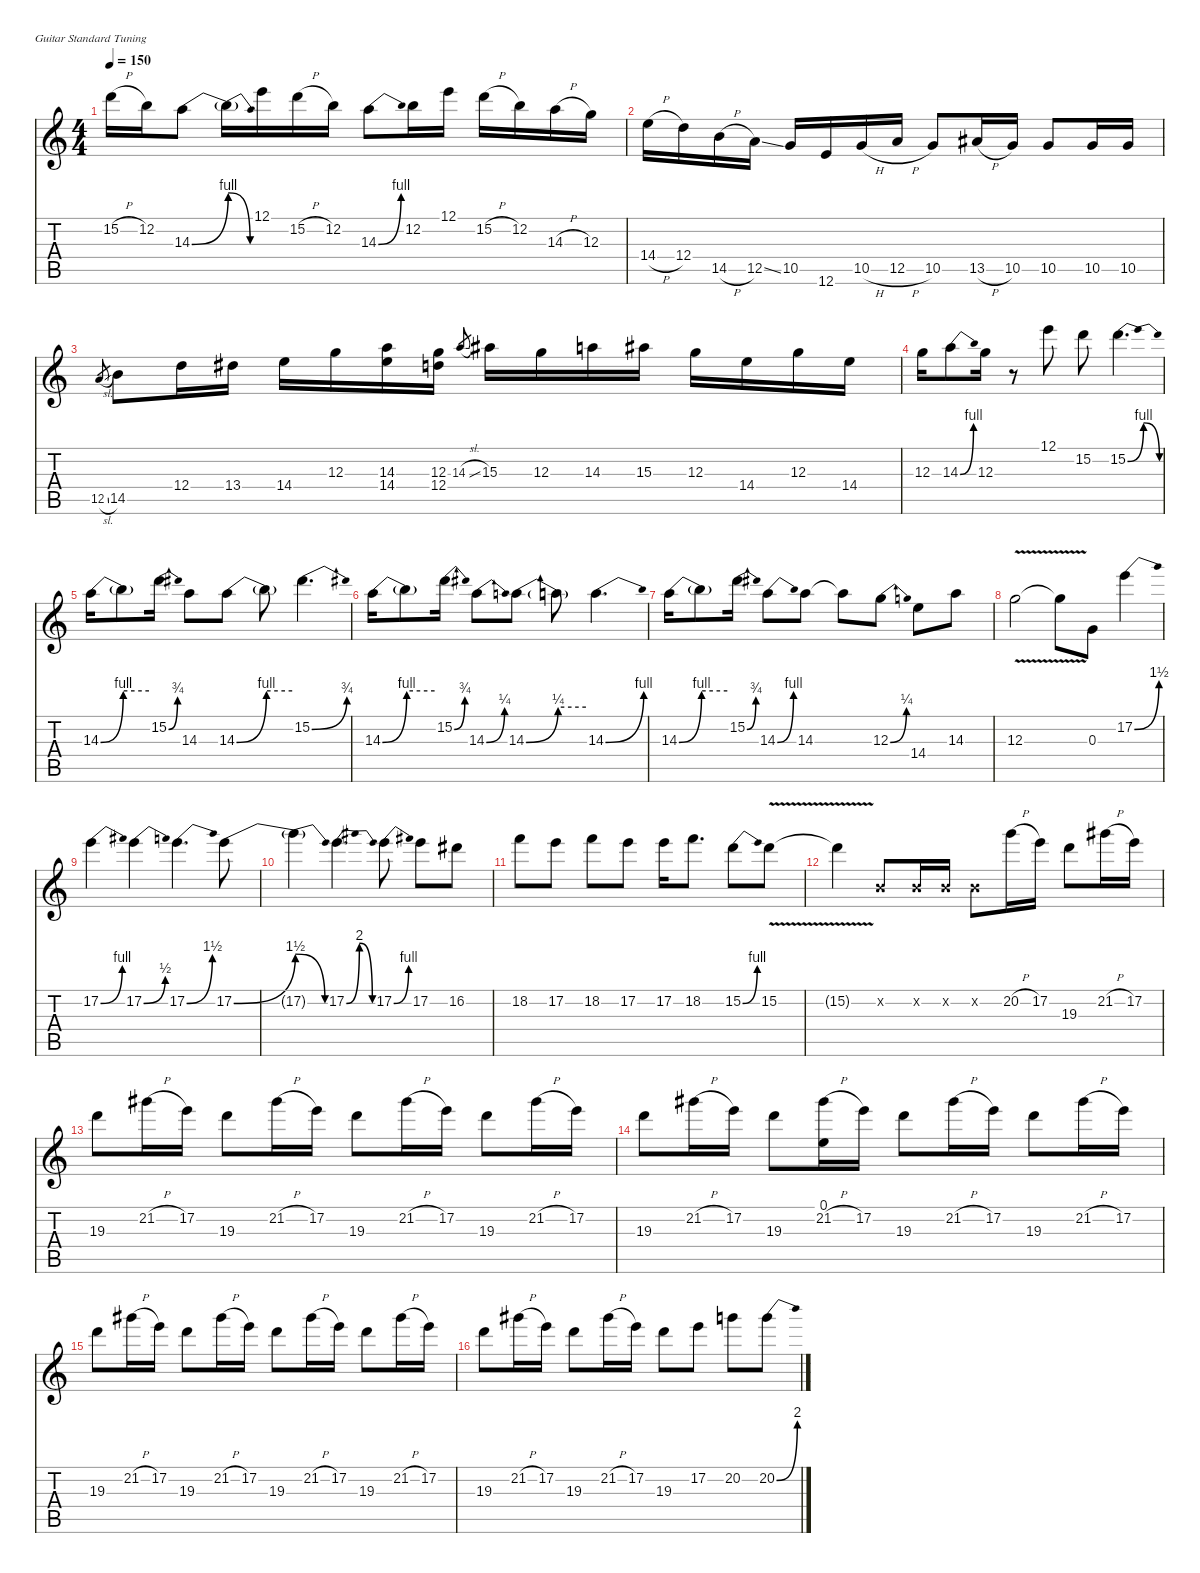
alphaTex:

\defaultSystemsLayout 4
\hideDynamics
\bracketExtendMode nobrackets
\singleTrackTrackNamePolicy hidden
\multiTrackTrackNamePolicy hidden
\firstSystemTrackNameMode fullname
\firstSystemTrackNameOrientation horizontal
\otherSystemsTrackNameOrientation horizontal
\track ("Pagey" "dist.guit.") {mute instrument distortionguitar}
\staff {score tabs}
\tuning (E4 B3 G3 D3 A2 E2)
\ts (4 4)
\tempo 150
\clef g2
\ks c
15.2{h}.16{dy f beam Down} 12.2.16{beam Down} 14.3{be (bend 0 0 60 4)}.8{beam Down} 14.3{be (release 0 4 60 0) t}.16{beam Down} 12.1.16{beam Down} 15.2{h}.16{beam Down} 12.2.16{beam Down} 14.3{be (bend 0 0 30 4)}.8{beam Down} 12.2.16{beam Down} 12.1.16{beam Down} 15.2{h}.16{beam Down} 12.2.16{beam Down} 14.3{h}.16{beam Down} 12.3.16{beam Down} |
14.4{h}.16{beam Down} 12.4.16{beam Down} 14.5{h}.16{beam Down} 12.5{ss}.16{beam Down} 10.5.16{beam Up} 12.6.16{beam Up} 10.5{h}.16{beam Up} 12.5{h}.16{beam Up} 10.5.8{beam Up} 13.5{h acc #}.16{beam Up} 10.5.16{beam Up} 10.5.8{beam Up} 10.5.16{beam Up} 10.5.16{beam Up} |
12.5{sl}.8{gr dy mf beam Up} 14.5.8{dy f beam Down} 12.4.16{beam Down} 13.4{acc #}.16{beam Down} 14.4.16{beam Down} 12.3.16{beam Down} (14.3 14.4).16{beam Down} (12.3 12.4).16{beam Down} 14.3{sl}.8{gr dy mf beam Up} 15.3{acc #}.16{dy f beam Down} 12.3.16{beam Down} 14.3.16{beam Down} 15.3{acc #}.16{beam Down} 12.3.16{beam Down} 14.4.16{beam Down} 12.3.16{beam Down} 14.4.16{beam Down} |
12.3.16{beam Down} 14.3{be (bend 0 0 30 4)}.8{beam Down} 12.3.16{beam Down} r.8{beam Down} 12.1.8{beam Down} 15.2.8{beam Down} 15.2{be (bendrelease 0 0 15 4 30 4 45 0)}.4{d beam Down} |
14.3{be (bend 0 0 60 4)}.16{beam Down} 14.3{be (hold 0 4 60 4) t}.8{beam Down} 15.2{be (bend 0 0 30 3)}.16{beam Down} 14.3.8{beam Down} 14.3{be (bend 0 0 60 4)}.8{beam Down} 14.3{be (hold 0 4 60 4) t}.8{beam Down} 15.2{be (bend 0 0 30 3)}.4{d beam Down} |
14.3{be (bend 0 0 60 4)}.16{beam Down} 14.3{be (hold 0 4 60 4) t}.8{beam Down} 15.2{be (bend 0 0 30 3)}.16{beam Down} 14.3{be (bend 0 0 30 1)}.8{beam Down} 14.3{be (bend 0 0 60 1)}.8{beam Down} 14.3{be (hold 0 1 60 1) t}.8{beam Down} 14.3{be (bend 0 0 30 4)}.4{d beam Down} |
14.3{be (bend 0 0 60 4)}.16{beam Down} 14.3{be (hold 0 4 60 4) t}.8{beam Down} 15.2{be (bend 0 0 30 3)}.16{beam Down} 14.3{be (bend 0 0 30 4)}.8{beam Down} 14.3.8{beam Down} 14.3{t}.8{beam Down} 12.3{be (bend 0 0 30 1)}.8{beam Down} 14.4.8{beam Down} 14.3.8{beam Down} |
12.3{v}.2{beam Down} 12.3{v t}.8{beam Down} 0.3.8{beam Down} 17.2{be (bend 0 0 30 6)}.4{beam Down} |
17.2{be (bend 0 0 30 4)}.4{beam Down} 17.2{be (bend 0 0 30 2)}.4{beam Down} 17.2{be (bend 0 0 30 6)}.4{d beam Down} 17.2{be (bend 0 0 60 6)}.8{beam Down} |
17.2{be (release 0 6 60 0) t}.4{beam Down} 17.2{be (bendrelease 0 0 15 8 30 8 45 0)}.4{d beam Down} 17.2{be (bend 0 0 30 4)}.8{beam Down} 17.2.8{beam Down} 16.2{acc #}.8{beam Down} |
18.2.8{beam Down} 17.2.8{beam Down} 18.2.8{beam Down} 17.2.8{beam Down} 17.2.16{beam Down} 18.2.8{d beam Down} 15.2{be (bend 0 0 30 4)}.8{beam Down} 15.2{v}.8{beam Down} |
15.2{v t}.4{beam Down} 0.2{x}.8{beam Up} 0.2{x}.16{beam Up} 0.2{x}.16{beam Up} 0.2{x}.8{beam Down} 20.2{h}.16{beam Down} 17.2.16{beam Down} 19.3.8{beam Down} 21.2{h acc #}.16{beam Down} 17.2.16{beam Down} |
19.3.8{beam Down} 21.2{h acc #}.16{beam Down} 17.2.16{beam Down} 19.3.8{beam Down} 21.2{h acc #}.16{beam Down} 17.2.16{beam Down} 19.3.8{beam Down} 21.2{h acc #}.16{beam Down} 17.2.16{beam Down} 19.3.8{beam Down} 21.2{h acc #}.16{beam Down} 17.2.16{beam Down} |
19.3.8{beam Down} 21.2{h acc #}.16{beam Down} 17.2.16{beam Down} 19.3.8{beam Down} (0.1 21.2{h acc #}).16{beam Down} 17.2.16{beam Down} 19.3.8{beam Down} 21.2{h acc #}.16{beam Down} 17.2.16{beam Down} 19.3.8{beam Down} 21.2{h acc #}.16{beam Down} 17.2.16{beam Down} |
19.3.8{beam Down} 21.2{h acc #}.16{beam Down} 17.2.16{beam Down} 19.3.8{beam Down} 21.2{h acc #}.16{beam Down} 17.2.16{beam Down} 19.3.8{beam Down} 21.2{h acc #}.16{beam Down} 17.2.16{beam Down} 19.3.8{beam Down} 21.2{h acc #}.16{beam Down} 17.2.16{beam Down} |
19.3.8{beam Down} 21.2{h acc #}.16{beam Down} 17.2.16{beam Down} 19.3.8{beam Down} 21.2{h acc #}.16{beam Down} 17.2.16{beam Down} 19.3.8{beam Down} 17.2.8{beam Down} 20.2.8{beam Down} 20.2{be (bend 0 0 30 8)}.8{beam Down}
